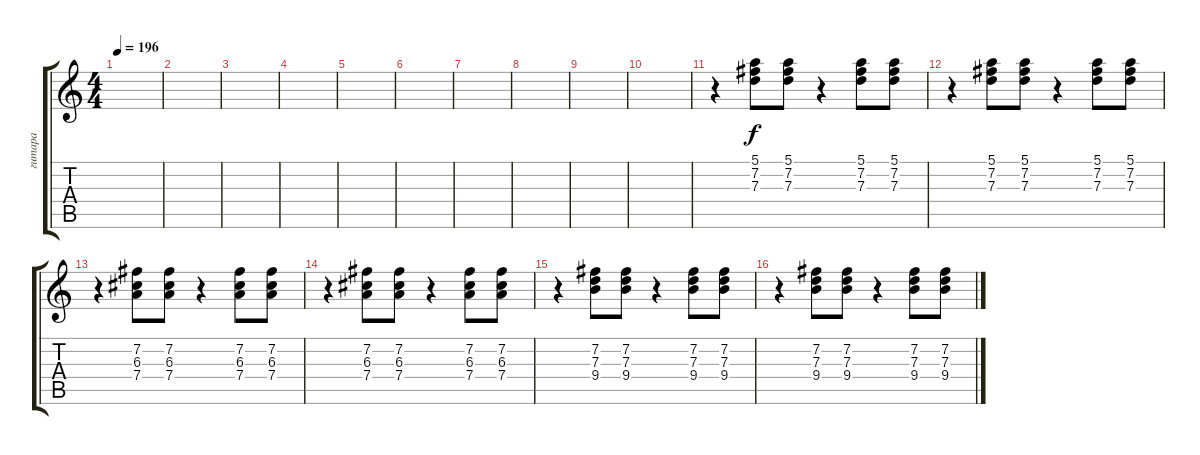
\track ("гитара" "гитара") {instrument acousticguitarsteel}
\staff {score tabs}
\tuning (E4 B3 G3 D3 A2 E2) {hide}
\ts (4 4)
\tempo 196
\clef g2
\ks c
|
|
|
|
|
|
|
|
|
|
r.4 (5.1 7.2 7.3).8 (5.1 7.2 7.3).8 r.4 (5.1 7.2 7.3).8 (5.1 7.2 7.3).8 |
r.4 (5.1 7.2 7.3).8 (5.1 7.2 7.3).8 r.4 (5.1 7.2 7.3).8 (5.1 7.2 7.3).8 |
r.4 (7.2 6.3 7.4).8 (7.2 6.3 7.4).8 r.4 (7.2 6.3 7.4).8 (7.2 6.3 7.4).8 |
r.4 (7.2 6.3 7.4).8 (7.2 6.3 7.4).8 r.4 (7.2 6.3 7.4).8 (7.2 6.3 7.4).8 |
r.4 (7.2 7.3 9.4).8 (7.2 7.3 9.4).8 r.4 (7.2 7.3 9.4).8 (7.2 7.3 9.4).8 |
r.4 (7.2 7.3 9.4).8 (7.2 7.3 9.4).8 r.4 (7.2 7.3 9.4).8 (7.2 7.3 9.4).8
